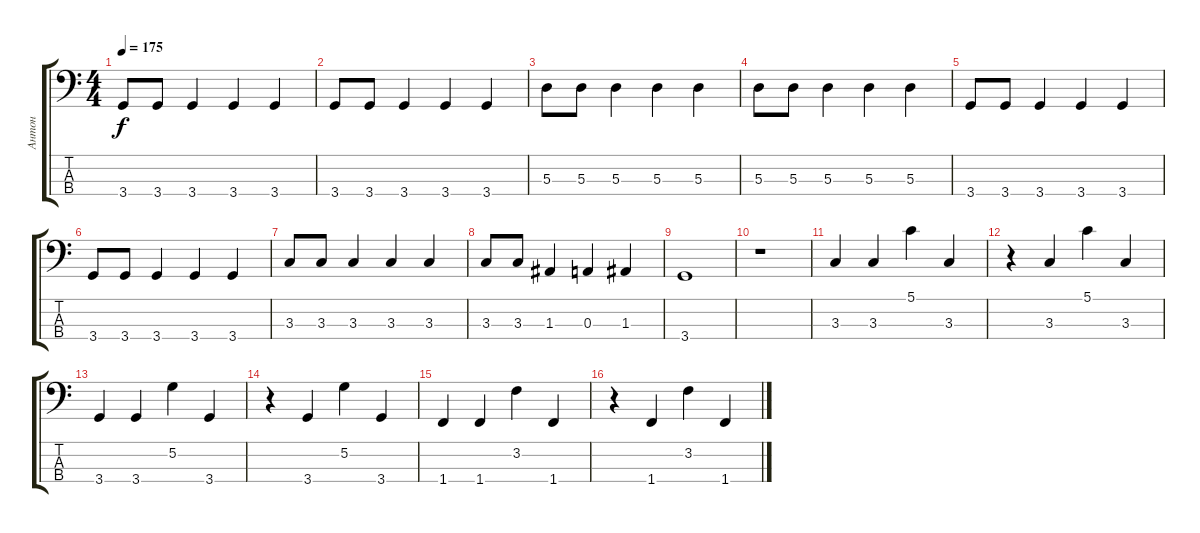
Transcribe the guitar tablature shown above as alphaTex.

\track ("Антон" "Антон") {instrument electricbasspick}
\staff {score tabs}
\tuning (G2 D2 A1 E1) {hide}
\ts (4 4)
\tempo 175
\clef f4
\ks c
3.4.8{dy f} 3.4.8 3.4.4 3.4.4 3.4.4 |
3.4.8 3.4.8 3.4.4 3.4.4 3.4.4 |
5.3.8 5.3.8 5.3.4 5.3.4 5.3.4 |
5.3.8 5.3.8 5.3.4 5.3.4 5.3.4 |
3.4.8 3.4.8 3.4.4 3.4.4 3.4.4 |
3.4.8 3.4.8 3.4.4 3.4.4 3.4.4 |
3.3.8 3.3.8 3.3.4 3.3.4 3.3.4 |
3.3.8 3.3.8 1.3.4 0.3.4 1.3.4 |
3.4.1 |
r.1 |
3.3.4 3.3.4 5.1.4 3.3.4 |
r.4 3.3.4 5.1.4 3.3.4 |
3.4.4 3.4.4 5.2.4 3.4.4 |
r.4 3.4.4 5.2.4 3.4.4 |
1.4.4 1.4.4 3.2.4 1.4.4 |
r.4 1.4.4 3.2.4 1.4.4
